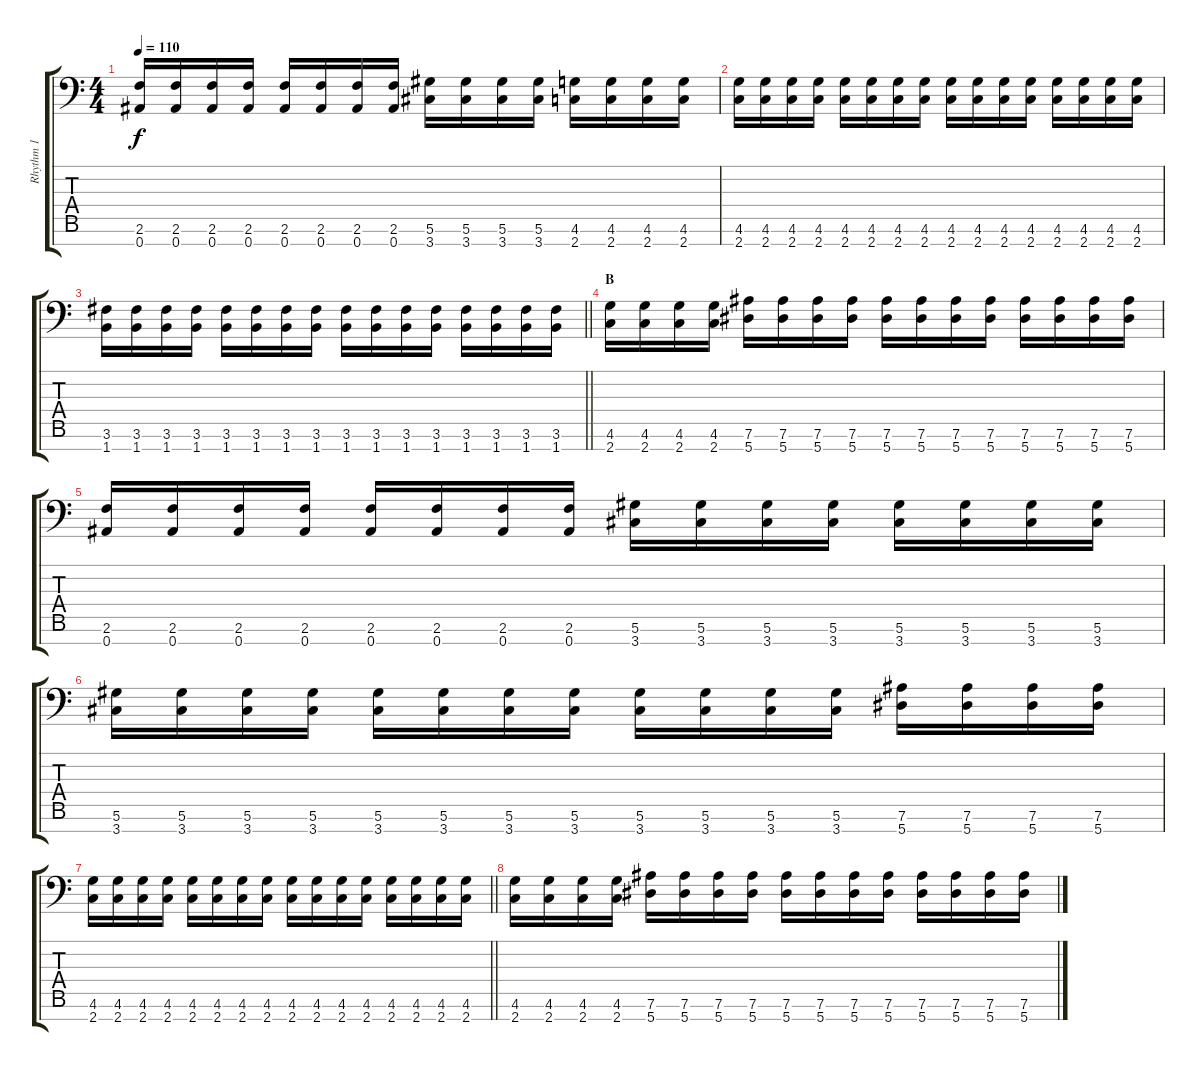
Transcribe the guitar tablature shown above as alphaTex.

\track ("Rhythm 1" "Rhythm 1") {instrument distortionguitar}
\staff {score tabs}
\tuning (Eb4 Bb3 Gb3 Db3 Ab2 Eb2 Bb1) {hide}
\ts (4 4)
\tempo 110
\clef f4
\ks c
(2.6 0.7).16{dy f} (2.6 0.7).16 (2.6 0.7).16 (2.6 0.7).16 (2.6 0.7).16 (2.6 0.7).16 (2.6 0.7).16 (2.6 0.7).16 (5.6 3.7).16 (5.6 3.7).16 (5.6 3.7).16 (5.6 3.7).16 (4.6 2.7).16 (4.6 2.7).16 (4.6 2.7).16 (4.6 2.7).16 |
(4.6 2.7).16 (4.6 2.7).16 (4.6 2.7).16 (4.6 2.7).16 (4.6 2.7).16 (4.6 2.7).16 (4.6 2.7).16 (4.6 2.7).16 (4.6 2.7).16 (4.6 2.7).16 (4.6 2.7).16 (4.6 2.7).16 (4.6 2.7).16 (4.6 2.7).16 (4.6 2.7).16 (4.6 2.7).16 |
\barLineRight lightlight
(3.6 1.7).16 (3.6 1.7).16 (3.6 1.7).16 (3.6 1.7).16 (3.6 1.7).16 (3.6 1.7).16 (3.6 1.7).16 (3.6 1.7).16 (3.6 1.7).16 (3.6 1.7).16 (3.6 1.7).16 (3.6 1.7).16 (3.6 1.7).16 (3.6 1.7).16 (3.6 1.7).16 (3.6 1.7).16 |
\section ("" "B")
(4.6 2.7).16 (4.6 2.7).16 (4.6 2.7).16 (4.6 2.7).16 (7.6 5.7).16 (7.6 5.7).16 (7.6 5.7).16 (7.6 5.7).16 (7.6 5.7).16 (7.6 5.7).16 (7.6 5.7).16 (7.6 5.7).16 (7.6 5.7).16 (7.6 5.7).16 (7.6 5.7).16 (7.6 5.7).16 |
(2.6 0.7).16 (2.6 0.7).16 (2.6 0.7).16 (2.6 0.7).16 (2.6 0.7).16 (2.6 0.7).16 (2.6 0.7).16 (2.6 0.7).16 (5.6 3.7).16 (5.6 3.7).16 (5.6 3.7).16 (5.6 3.7).16 (5.6 3.7).16 (5.6 3.7).16 (5.6 3.7).16 (5.6 3.7).16 |
(5.6 3.7).16 (5.6 3.7).16 (5.6 3.7).16 (5.6 3.7).16 (5.6 3.7).16 (5.6 3.7).16 (5.6 3.7).16 (5.6 3.7).16 (5.6 3.7).16 (5.6 3.7).16 (5.6 3.7).16 (5.6 3.7).16 (7.6 5.7).16 (7.6 5.7).16 (7.6 5.7).16 (7.6 5.7).16 |
\barLineRight lightlight
(4.6 2.7).16 (4.6 2.7).16 (4.6 2.7).16 (4.6 2.7).16 (4.6 2.7).16 (4.6 2.7).16 (4.6 2.7).16 (4.6 2.7).16 (4.6 2.7).16 (4.6 2.7).16 (4.6 2.7).16 (4.6 2.7).16 (4.6 2.7).16 (4.6 2.7).16 (4.6 2.7).16 (4.6 2.7).16 |
(4.6 2.7).16 (4.6 2.7).16 (4.6 2.7).16 (4.6 2.7).16 (7.6 5.7).16 (7.6 5.7).16 (7.6 5.7).16 (7.6 5.7).16 (7.6 5.7).16 (7.6 5.7).16 (7.6 5.7).16 (7.6 5.7).16 (7.6 5.7).16 (7.6 5.7).16 (7.6 5.7).16 (7.6 5.7).16
